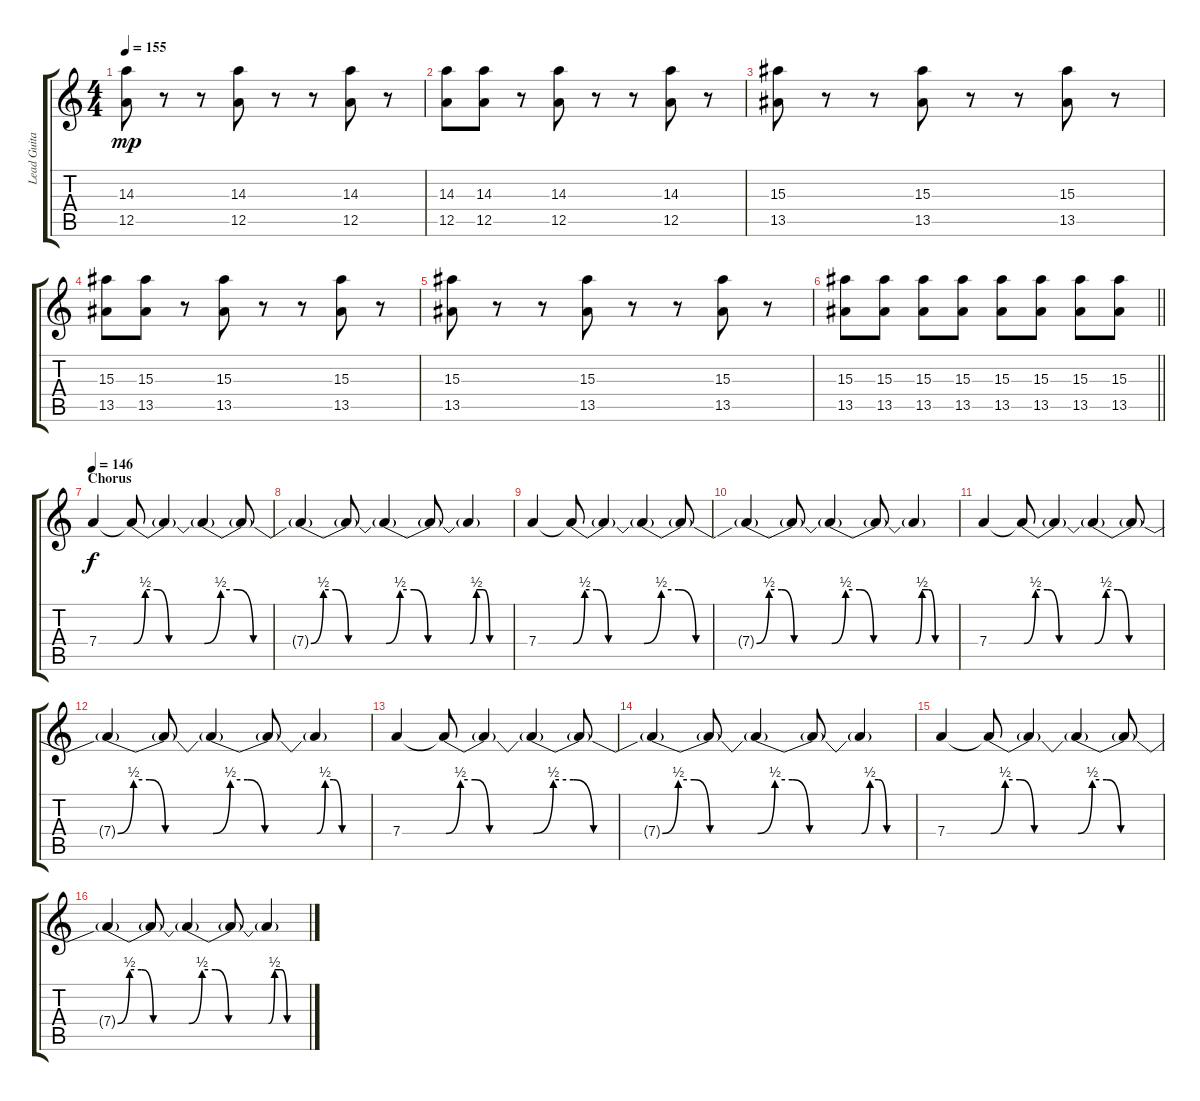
\track ("Lead Guitar" "Lead Guita") {instrument distortionguitar}
\staff {score tabs}
\tuning (E4 B3 G3 D3 A2 E2) {hide}
\ts (4 4)
\tempo 155
\clef g2
\ks c
(14.3 12.5).8{dy mp} r.8 r.8 (14.3 12.5).8 r.8 r.8 (14.3 12.5).8 r.8 |
(14.3 12.5).8 (14.3 12.5).8 r.8 (14.3 12.5).8 r.8 r.8 (14.3 12.5).8 r.8 |
(15.3 13.5).8 r.8 r.8 (15.3 13.5).8 r.8 r.8 (15.3 13.5).8 r.8 |
(15.3 13.5).8 (15.3 13.5).8 r.8 (15.3 13.5).8 r.8 r.8 (15.3 13.5).8 r.8 |
(15.3 13.5).8 r.8 r.8 (15.3 13.5).8 r.8 r.8 (15.3 13.5).8 r.8 |
\barLineRight lightlight
(15.3 13.5).8 (15.3 13.5).8 (15.3 13.5).8 (15.3 13.5).8 (15.3 13.5).8 (15.3 13.5).8 (15.3 13.5).8 (15.3 13.5).8 |
\section ("" "Chorus")
\tempo 146
7.4.4{dy f volume 14} 7.4{be (custom 0 0 10 2 20 2 30 0 60 0) t}.8 7.4{t}.4 7.4{be (custom 0 0 10 2 20 2 30 0 60 0) t}.4 7.4{t}.8 |
7.4{be (custom 0 0 10 2 20 2 30 0 60 0) t}.4 7.4{t}.8 7.4{be (custom 0 0 10 2 20 2 30 0 60 0) t}.4 7.4{t}.8 7.4{be (custom 0 0 10 2 20 2 30 0 60 0) t}.4 |
7.4.4 7.4{be (custom 0 0 10 2 20 2 30 0 60 0) t}.8 7.4{t}.4 7.4{be (custom 0 0 10 2 20 2 30 0 60 0) t}.4 7.4{t}.8 |
7.4{be (custom 0 0 10 2 20 2 30 0 60 0) t}.4 7.4{t}.8 7.4{be (custom 0 0 10 2 20 2 30 0 60 0) t}.4 7.4{t}.8 7.4{be (custom 0 0 10 2 20 2 30 0 60 0) t}.4 |
7.4.4 7.4{be (custom 0 0 10 2 20 2 30 0 60 0) t}.8 7.4{t}.4 7.4{be (custom 0 0 10 2 20 2 30 0 60 0) t}.4 7.4{t}.8 |
7.4{be (custom 0 0 10 2 20 2 30 0 60 0) t}.4 7.4{t}.8 7.4{be (custom 0 0 10 2 20 2 30 0 60 0) t}.4 7.4{t}.8 7.4{be (custom 0 0 10 2 20 2 30 0 60 0) t}.4 |
7.4.4 7.4{be (custom 0 0 10 2 20 2 30 0 60 0) t}.8 7.4{t}.4 7.4{be (custom 0 0 10 2 20 2 30 0 60 0) t}.4 7.4{t}.8 |
7.4{be (custom 0 0 10 2 20 2 30 0 60 0) t}.4 7.4{t}.8 7.4{be (custom 0 0 10 2 20 2 30 0 60 0) t}.4 7.4{t}.8 7.4{be (custom 0 0 10 2 20 2 30 0 60 0) t}.4 |
7.4.4 7.4{be (custom 0 0 10 2 20 2 30 0 60 0) t}.8 7.4{t}.4 7.4{be (custom 0 0 10 2 20 2 30 0 60 0) t}.4 7.4{t}.8 |
7.4{be (custom 0 0 10 2 20 2 30 0 60 0) t}.4 7.4{t}.8 7.4{be (custom 0 0 10 2 20 2 30 0 60 0) t}.4 7.4{t}.8 7.4{be (custom 0 0 10 2 20 2 30 0 60 0) t}.4
